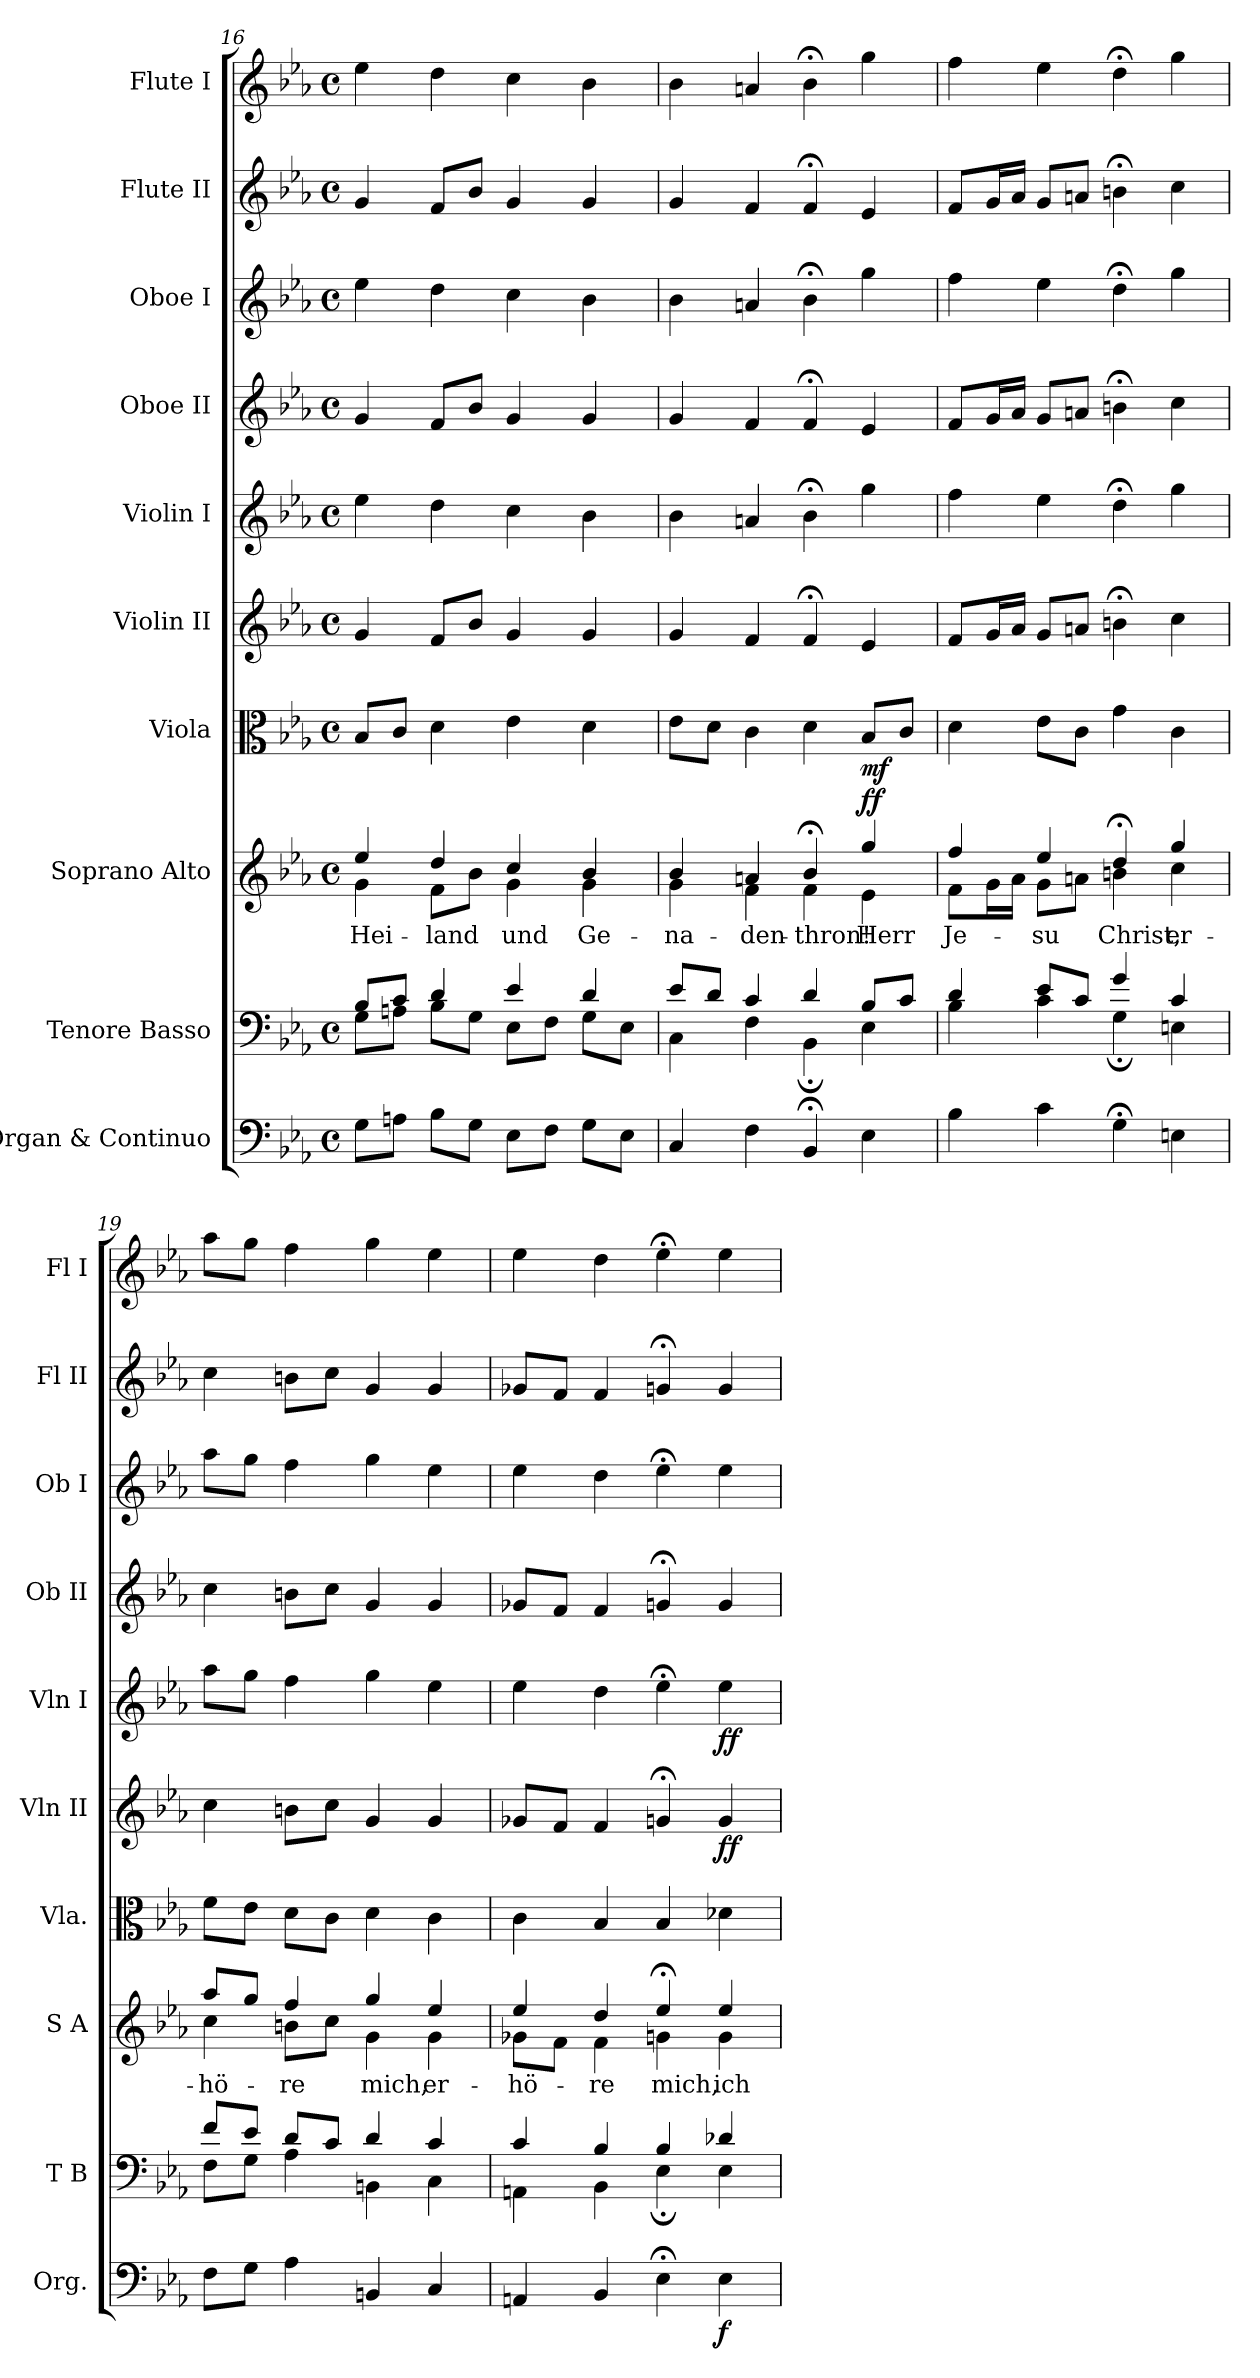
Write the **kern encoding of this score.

**kern	**dynam	**kern	**kern	**text	**dynam	**kern	**dynam	**kern	**dynam	**kern	**dynam	**kern	**kern	**kern	**kern
*part10	*part10	*part9	*part8	*part8	*part8	*part7	*part7	*part6	*part6	*part5	*part5	*part4	*part3	*part2	*part1
*staff10	*staff10	*staff9	*staff8	*staff8	*staff8	*staff7	*staff7	*staff6	*staff6	*staff5	*staff5	*staff4	*staff3	*staff2	*staff1
*I"Organ &amp; Continuo	*	*I"Tenore Basso	*I"Soprano Alto	*	*	*I"Viola	*	*I"Violin II	*	*I"Violin I	*	*I"Oboe II	*I"Oboe I	*I"Flute II	*I"Flute I
*I'Org.	*	*I'T B	*I'S A	*	*	*I'Vla.	*	*I'Vln II	*	*I'Vln I	*	*I'Ob II	*I'Ob I	*I'Fl II	*I'Fl I
!!LO:PB:g=z
*clefF4	*	*clefF4	*clefG2	*	*	*clefC3	*	*clefG2	*	*clefG2	*	*clefG2	*clefG2	*clefG2	*clefG2
*k[b-e-a-]	*	*k[b-e-a-]	*k[b-e-a-]	*	*	*k[b-e-a-]	*	*k[b-e-a-]	*	*k[b-e-a-]	*	*k[b-e-a-]	*k[b-e-a-]	*k[b-e-a-]	*k[b-e-a-]
*M4/4	*	*M4/4	*M4/4	*	*	*M4/4	*	*M4/4	*	*M4/4	*	*M4/4	*M4/4	*M4/4	*M4/4
*met(c)	*	*met(c)	*met(c)	*	*	*met(c)	*	*met(c)	*	*met(c)	*	*met(c)	*met(c)	*met(c)	*met(c)
=16	=16	=16	=16	=16	=16	=16	=16	=16	=16	=16	=16	=16	=16	=16	=16
*	*	*^	*	*	*	*	*	*	*	*	*	*	*	*	*
!	!	!	!	!	!LO:LY:b	!	!	!	!	!	!	!	!	!	!	!
*	*	*	*	*^	*	*	*	*	*	*	*	*	*	*	*	*
8G\L	.	8B-/L	8G\L	4ee-/	4g\	Hei-	.	8B-/L	.	4g/	.	4ee-\	.	4g/	4ee-\	4g/	4ee-\
8An\J	.	8c/J	8An\J	.	.	.	.	8c/J	.	.	.	.	.	.	.	.	.
!	!	!	!	!	!	!LO:LY:b	!	!	!	!	!	!	!	!	!	!	!
8B-\L	.	4d/	8B-\L	4dd/	8f\L	-land	.	4d\	.	8f/L	.	4dd\	.	8f/L	4dd\	8f/L	4dd\
8G\J	.	.	8G\J	.	8b-\J	.	.	.	.	8b-/J	.	.	.	8b-/J	.	8b-/J	.
!	!	!	!	!	!	!LO:LY:b	!	!	!	!	!	!	!	!	!	!	!
8E-\L	.	4e-/	8E-\L	4cc/	4g\	und	.	4e-\	.	4g/	.	4cc\	.	4g/	4cc\	4g/	4cc\
8F\J	.	.	8F\J	.	.	.	.	.	.	.	.	.	.	.	.	.	.
!	!	!	!	!	!	!LO:LY:b	!	!	!	!	!	!	!	!	!	!	!
8G\L	.	4d/	8G\L	4b-/	4g\	Ge-	.	4d\	.	4g/	.	4b-\	.	4g/	4b-\	4g/	4b-\
8E-\J	.	.	8E-\J	.	.	.	.	.	.	.	.	.	.	.	.	.	.
=17	=17	=17	=17	=17	=17	=17	=17	=17	=17	=17	=17	=17	=17	=17	=17	=17	=17
!	!	!	!	!	!	!LO:LY:b	!	!	!	!	!	!	!	!	!	!	!
4C/	.	8e-/L	4C\	4b-/	4g\	-na-	.	8e-\L	.	4g/	.	4b-\	.	4g/	4b-\	4g/	4b-\
.	.	8d/J	.	.	.	.	.	8d\J	.	.	.	.	.	.	.	.	.
!	!	!	!	!	!	!LO:LY:b	!	!	!	!	!	!	!	!	!	!	!
4F\	.	4c/	4F\	4an/	4f\	-den-	.	4c\	.	4f/	.	4an/	.	4f/	4an/	4f/	4an/
!	!	!	!	!	!	!LO:LY:b	!	!	!	!	!	!	!	!	!	!	!
4BB-;</	.	4d/	4BB-;\	4b-;</	4f\	-thron!	.	4d\	.	4f;</	.	4b-;<\	.	4f;</	4b-;<\	4f;</	4b-;<\
!	!	!	!	!	!	!LO:LY:b	!LO:DY:b	!	!	!	!	!	!	!	!	!	!
!	!	!	!	!	!	!	!LO:DY:n=1:a	!	!LO:DY:b	!	!	!	!	!	!	!	!
4E-\	.	8B-/L	4E-\	4gg/	4e-\	Herr	f f	8B-/L	mf	4e-/	.	4gg\	.	4e-/	4gg\	4e-/	4gg\
.	.	8c/J	.	.	.	.	.	8c/J	.	.	.	.	.	.	.	.	.
=18	=18	=18	=18	=18	=18	=18	=18	=18	=18	=18	=18	=18	=18	=18	=18	=18	=18
!	!	!	!	!	!	!LO:LY:b	!	!	!	!	!	!	!	!	!	!	!
4B-\	.	4d/	4B-\	4ff/	8f\L	Je-	.	4d\	.	8f/L	.	4ff\	.	8f/L	4ff\	8f/L	4ff\
.	.	.	.	.	16g\L	.	.	.	.	16g/L	.	.	.	16g/L	.	16g/L	.
.	.	.	.	.	16a-\JJ	.	.	.	.	16a-/JJ	.	.	.	16a-/JJ	.	16a-/JJ	.
!	!	!	!	!	!	!LO:LY:b	!	!	!	!	!	!	!	!	!	!	!
4c\	.	8e-/L	4c\	4ee-/	8g\L	-su	.	8e-\L	.	8g/L	.	4ee-\	.	8g/L	4ee-\	8g/L	4ee-\
.	.	8c/J	.	.	8an\J	.	.	8c\J	.	8an/J	.	.	.	8an/J	.	8an/J	.
!	!	!	!	!	!	!LO:LY:b	!	!	!	!	!	!	!	!	!	!	!
4G;<\	.	4g/	4G;\	4dd;</	4bn\	Christ,	.	4g\	.	4bn;<\	.	4dd;<\	.	4bn;<\	4dd;<\	4bn;<\	4dd;<\
!	!	!	!	!	!	!LO:LY:b	!	!	!	!	!	!	!	!	!	!	!
4En\	.	4c/	4En\	4gg/	4cc\	er-	.	4c\	.	4cc\	.	4gg\	.	4cc\	4gg\	4cc\	4gg\
=19	=19	=19	=19	=19	=19	=19	=19	=19	=19	=19	=19	=19	=19	=19	=19	=19	=19
!	!	!	!	!	!	!LO:LY:b	!	!	!	!	!	!	!	!	!	!	!
8F\L	.	8f/L	8F\L	8aa-/L	4cc\	-hö-	.	8f\L	.	4cc\	.	8aa-\L	.	4cc\	8aa-\L	4cc\	8aa-\L
8G\J	.	8e-/J	8G\J	8gg/J	.	.	.	8e-\J	.	.	.	8gg\J	.	.	8gg\J	.	8gg\J
!	!	!	!	!	!	!LO:LY:b	!	!	!	!	!	!	!	!	!	!	!
4A-\	.	8d/L	4A-\	4ff/	8bn\L	-re	.	8d\L	.	8bn\L	.	4ff\	.	8bn\L	4ff\	8bn\L	4ff\
.	.	8c/J	.	.	8cc\J	.	.	8c\J	.	8cc\J	.	.	.	8cc\J	.	8cc\J	.
!	!	!	!	!	!	!LO:LY:b	!	!	!	!	!	!	!	!	!	!	!
4BBn/	.	4d/	4BBn\	4gg/	4g\	mich,	.	4d\	.	4g/	.	4gg\	.	4g/	4gg\	4g/	4gg\
!	!	!	!	!	!	!LO:LY:b	!	!	!	!	!	!	!	!	!	!	!
4C/	.	4c/	4C\	4ee-/	4g\	er-	.	4c\	.	4g/	.	4ee-\	.	4g/	4ee-\	4g/	4ee-\
=20	=20	=20	=20	=20	=20	=20	=20	=20	=20	=20	=20	=20	=20	=20	=20	=20	=20
!	!	!	!	!	!	!LO:LY:b	!	!	!	!	!	!	!	!	!	!	!
4AAn/	.	4c/	4AAn\	4ee-/	8g-X\L	-hö-	.	4c\	.	8g-X/L	.	4ee-\	.	8g-X/L	4ee-\	8g-X/L	4ee-\
.	.	.	.	.	8f\J	.	.	.	.	8f/J	.	.	.	8f/J	.	8f/J	.
!	!	!	!	!	!	!LO:LY:b	!	!	!	!	!	!	!	!	!	!	!
4BB-/	.	4B-/	4BB-\	4dd/	4f\	-re	.	4B-/	.	4f/	.	4dd\	.	4f/	4dd\	4f/	4dd\
!	!	!	!	!	!	!LO:LY:b	!	!	!	!	!	!	!	!	!	!	!
4E-;<\	.	4B-/	4E-;\	4ee-;</	4gn\	mich,	.	4B-/	.	4gn;</	.	4ee-;<\	.	4gn;</	4ee-;<\	4gn;</	4ee-;<\
*	*	*	*	*	*	*	*	*	*	*	*	*	*	*	*	*	*MM65
!	!LO:DY:b	!	!	!	!	!LO:LY:b	!	!	!	!	!LO:DY:b	!	!LO:DY:b	!	!	!	!
4E-\	f	4d-X/	4E-\	4ee-/	4g\	ich	.	4d-X\	.	4g/	ff	4ee-\	ff	4g/	4ee-\	4g/	4ee-\
*	*	*v	*v	*	*	*	*	*	*	*	*	*	*	*	*	*	*
*	*	*	*v	*v	*	*	*	*	*	*	*	*	*	*	*	*
=	=	=	=	=	=	=	=	=	=	=	=	=	=	=	=
*-	*-	*-	*-	*-	*-	*-	*-	*-	*-	*-	*-	*-	*-	*-	*-
